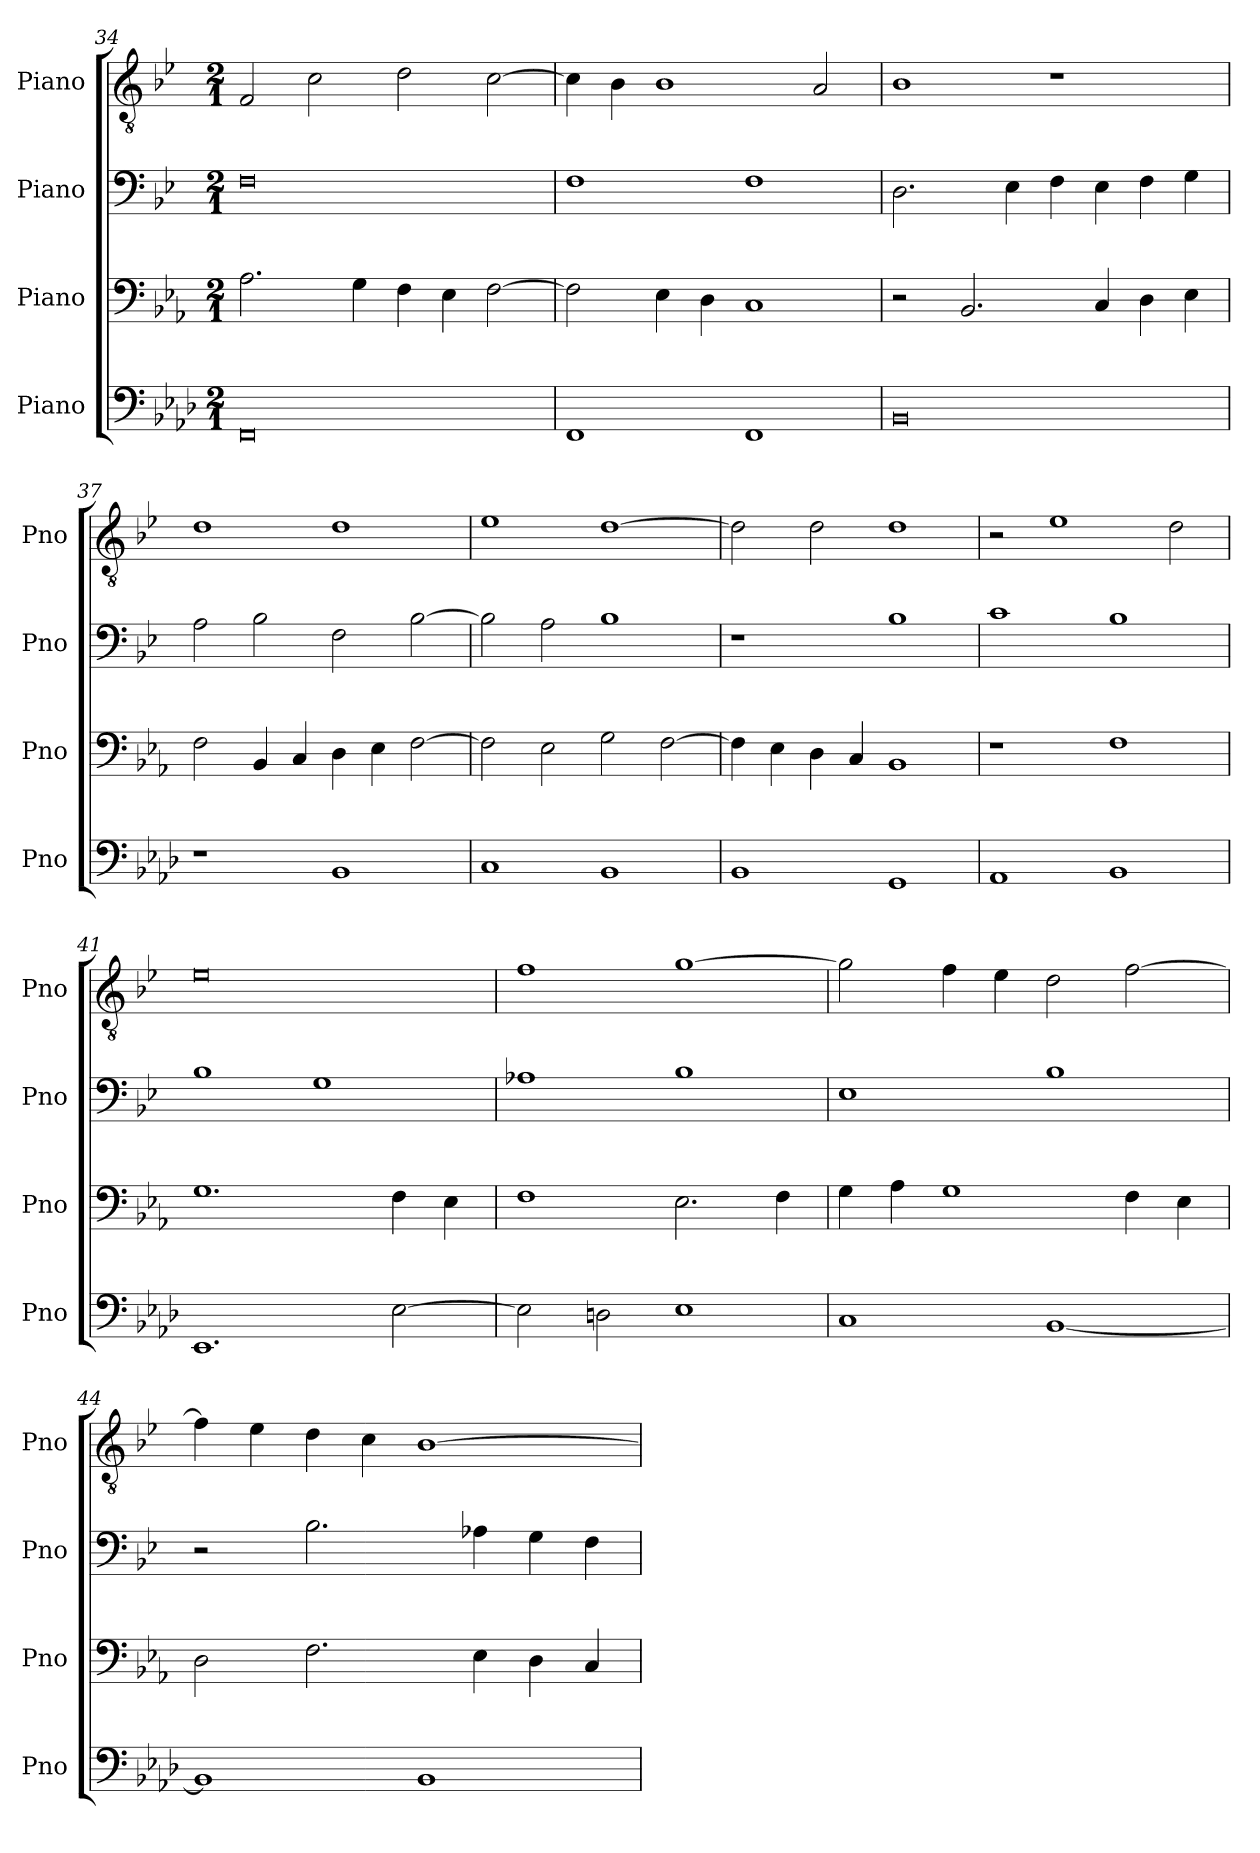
**kern	**kern	**kern	**kern
*part4	*part3	*part2	*part1
*staff4	*staff3	*staff2	*staff1
*I"Piano	*I"Piano	*I"Piano	*I"Piano
*I'Pno	*I'Pno	*I'Pno	*I'Pno
*clefF4	*clefF4	*clefF4	*clefGv2
*k[b-e-a-d-]	*k[b-e-a-]	*k[b-e-]	*k[b-e-]
*M2/1	*M2/1	*M2/1	*M2/1
=34	=34	=34	=34
0FF	2.A-\	0F	2F/
.	.	.	2c\
.	4G\	.	.
.	4F\	.	2d\
.	4E-\	.	.
.	[2F\	.	[2c\
!!LO:LB:g=z
=35	=35	=35	=35
1FF	2F\]	1F	4c\]
.	.	.	4B-\
.	4E-\	.	1B-
.	4D\	.	.
1FF	1C	1F	.
.	.	.	2A/
=36	=36	=36	=36
0BB-	2r	2.D\	1B-
.	2.BB-/	.	.
.	.	4E-\	.
.	.	4F\	1r
.	4C/	4E-\	.
.	4D\	4F\	.
.	4E-\	4G\	.
=37	=37	=37	=37
1r	2F\	2A\	1d
.	4BB-/	2B-\	.
.	4C/	.	.
1BB-	4D\	2F\	1d
.	4E-\	.	.
.	[2F\	[2B-\	.
!!LO:LB:g=z
=38	=38	=38	=38
1C	2F\]	2B-\]	1e-
.	2E-\	2A\	.
1BB-	2G\	1B-	[1d
.	[2F\	.	.
=39	=39	=39	=39
1BB-	4F\]	1r	2d\]
.	4E-\	.	.
.	4D\	.	2d\
.	4C/	.	.
1GG	1BB-	1B-	1d
=40	=40	=40	=40
1AA-	1r	1c	2r
.	.	.	1e-
1BB-	1F	1B-	.
.	.	.	2d\
=41	=41	=41	=41
1.EE-	1.G	1B-	0e-
.	.	1G	.
[2E-\	4F\	.	.
.	4E-\	.	.
!!LO:PB:g=z
=42	=42	=42	=42
2E-\]	1F	1A-X	1f
2Dn\	.	.	.
1E-	2.E-\	1B-	[1g
.	4F\	.	.
=43	=43	=43	=43
1C	4G\	1E-	2g\]
.	4A-\	.	.
.	1G	.	4f\
.	.	.	4e-\
[1BB-	.	1B-	2d\
.	4F\	.	[2f\
.	4E-\	.	.
=44	=44	=44	=44
1BB-]	2D\	2r	4f\]
.	.	.	4e-\
.	2.F\	2.B-\	4d\
.	.	.	4c\
1BB-	.	.	[1B-
.	4E-\	4A-X\	.
.	4D\	4G\	.
.	4C/	4F\	.
=	=	=	=
*-	*-	*-	*-
